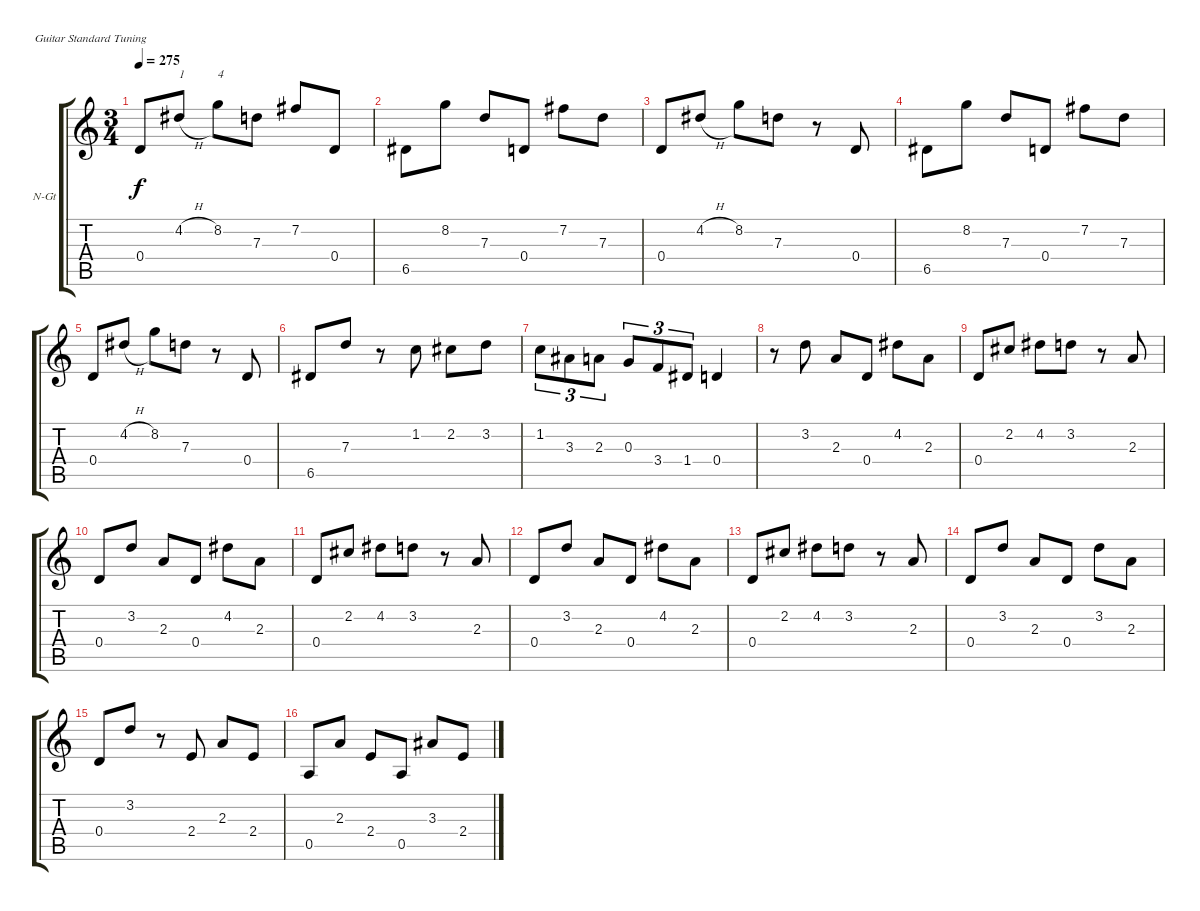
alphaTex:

\bracketExtendMode groupsimilarinstruments
\firstSystemTrackNameOrientation horizontal
\otherSystemsTrackNameOrientation horizontal
\track ("" "N-Gt") {instrument acousticguitarnylon}
\staff {score tabs}
\tuning (E4 B3 G3 D3 A2 E2)
\ts (3 4)
\tempo 275
\clef g2
\ks c
0.4.8{dy f} 4.2{h}.8{txt "1"} 8.2.8{txt "4"} 7.3.8 7.2.8 0.4.8 |
6.5.8 8.2.8 7.3.8 0.4.8 7.2.8 7.3.8 |
0.4.8 4.2{h}.8 8.2.8 7.3.8 r.8 0.4.8 |
6.5.8 8.2.8 7.3.8 0.4.8 7.2.8 7.3.8 |
0.4.8 4.2{h}.8 8.2.8 7.3.8 r.8 0.4.8 |
6.5.8 7.3.8 r.8 1.2.8 2.2.8 3.2.8 |
1.2.8{tu (3 2)} 3.3.8{tu (3 2)} 2.3.8{tu (3 2)} 0.3.8{tu (3 2)} 3.4.8{tu (3 2)} 1.4.8{tu (3 2)} 0.4.4 |
r.8 3.2.8 2.3.8 0.4.8 4.2.8 2.3.8 |
0.4.8 2.2.8 4.2.8 3.2.8 r.8 2.3.8 |
0.4.8 3.2.8 2.3.8 0.4.8 4.2.8 2.3.8 |
0.4.8 2.2.8 4.2.8 3.2.8 r.8 2.3.8 |
0.4.8 3.2.8 2.3.8 0.4.8 4.2.8 2.3.8 |
0.4.8 2.2.8 4.2.8 3.2.8 r.8 2.3.8 |
0.4.8 3.2.8 2.3.8 0.4.8 3.2.8 2.3.8 |
0.4.8 3.2.8 r.8 2.4.8 2.3.8 2.4.8 |
0.5.8 2.3.8 2.4.8 0.5.8 3.3.8 2.4.8
